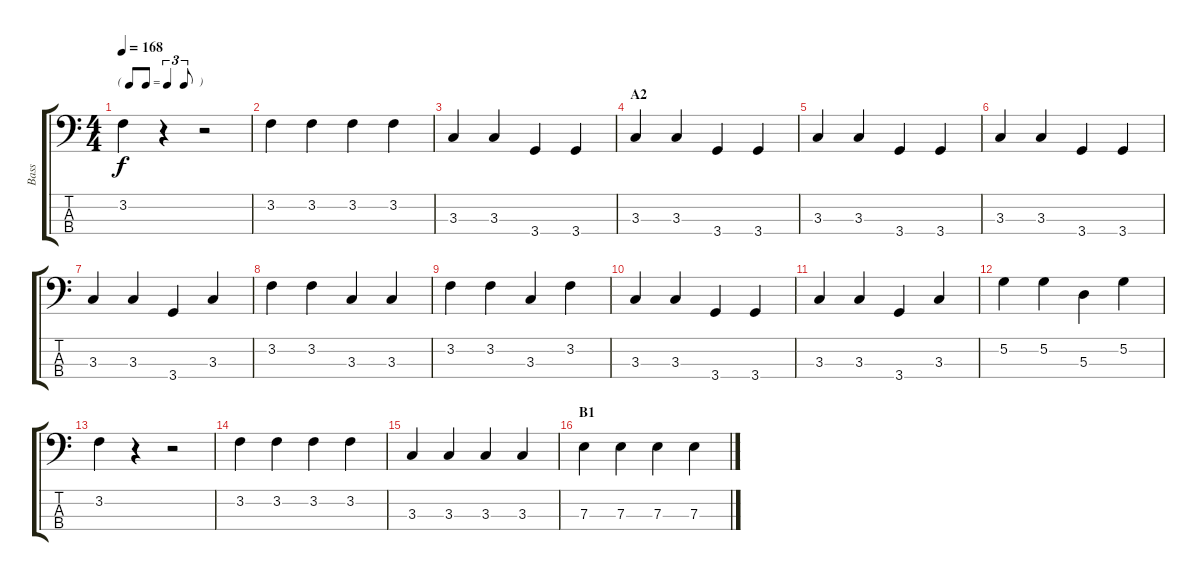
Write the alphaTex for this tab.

\track ("Bass" "Bass") {instrument electricbassfinger}
\staff {score tabs}
\tuning (G2 D2 A1 E1) {hide}
\ts (4 4)
\tf triplet8th
\tempo 168
\clef f4
\ks c
3.2.4{dy f} r.4 r.2 |
3.2.4 3.2.4 3.2.4 3.2.4 |
3.3.4 3.3.4 3.4.4 3.4.4 |
\section ("" "A2")
3.3.4 3.3.4 3.4.4 3.4.4 |
3.3.4 3.3.4 3.4.4 3.4.4 |
3.3.4 3.3.4 3.4.4 3.4.4 |
3.3.4 3.3.4 3.4.4 3.3.4 |
3.2.4 3.2.4 3.3.4 3.3.4 |
3.2.4 3.2.4 3.3.4 3.2.4 |
3.3.4 3.3.4 3.4.4 3.4.4 |
3.3.4 3.3.4 3.4.4 3.3.4 |
5.2.4 5.2.4 5.3.4 5.2.4 |
3.2.4 r.4 r.2 |
3.2.4 3.2.4 3.2.4 3.2.4 |
3.3.4 3.3.4 3.3.4 3.3.4 |
\section ("" "B1")
7.3.4 7.3.4 7.3.4 7.3.4
